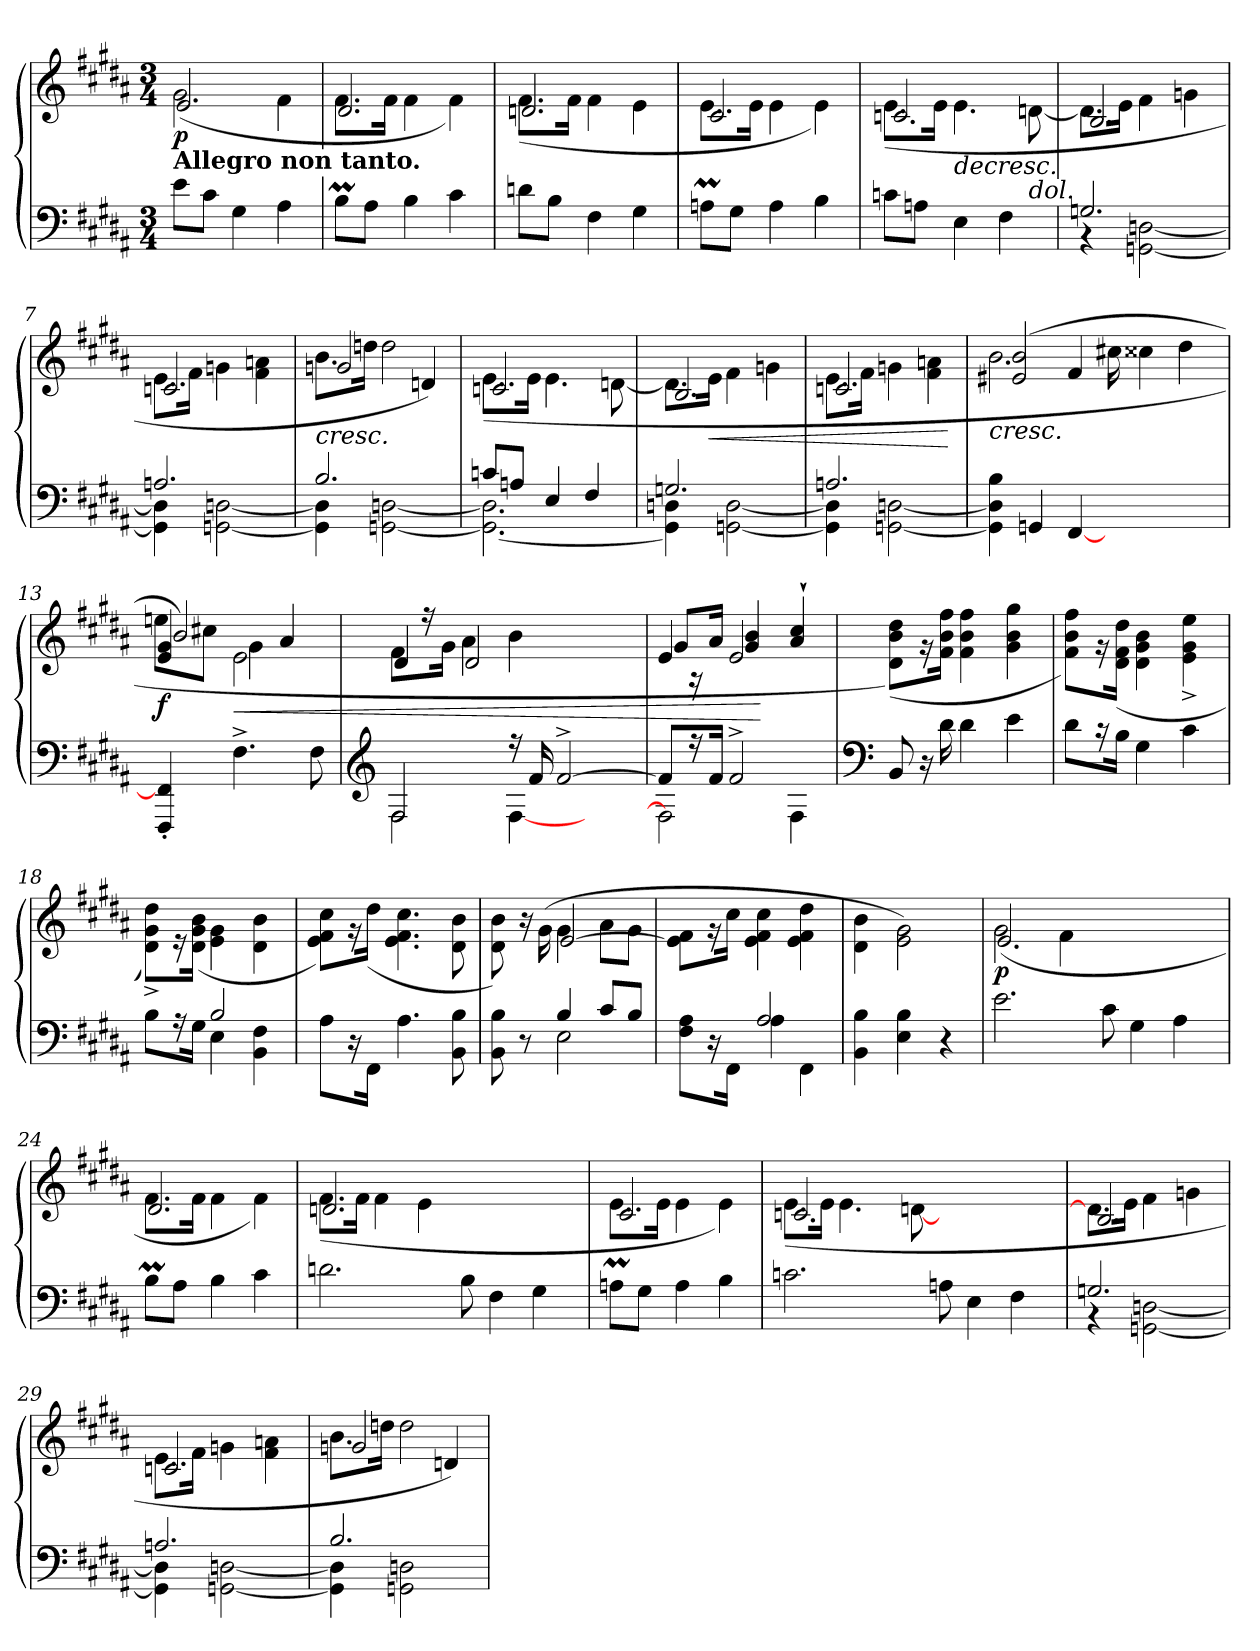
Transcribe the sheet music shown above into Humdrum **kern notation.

**kern	**kern	**dynam
*part1	*part1	*part1
*staff2	*staff1	*staff1/2
*clefF4	*clefG2	*
*k[f#c#g#d#a#]	*k[f#c#g#d#a#]	*
*B:	*B:	*
*M3/4	*M3/4	*
*MM132	*MM132	*
=1	=1	=1
*	*^	*
*	*	*^	*
!	!LO:TX:b:B:t=Allegro non tanto.	!	!	!
!	!	!	!	!LO:DY:b
8e\L	2.ryy	(>2g#\	2.e/	p
8c#\J	.	.	.	.
4G#\	.	.	.	.
4A#\	.	4f#\	.	.
=2	=2	=2	=2	=2
8BM\L	2.ryy	8.f#\L	2.d#/	.
8A#\J	.	.	.	.
.	.	16f#\Jk	.	.
4B\	.	4f#\	.	.
4c#\	.	4f#\)	.	.
=3	=3	=3	=3	=3
8dn\L	2.ryy	(>8.f#\L	2.dn/	.
8B\J	.	.	.	.
.	.	16f#\Jk	.	.
4F#\	.	4f#\	.	.
4G#\	.	4e\	.	.
=4	=4	=4	=4	=4
8AnM\L	2.ryy	8.e\L	2.c#/	.
8G#\J	.	.	.	.
.	.	16e\Jk	.	.
4A\	.	4e\	.	.
4B\	.	4e\)	.	.
=5	=5	=5	=5	=5
8cn\L	4ryy	(>8.e\L	2.cn/	.
8An\J	.	.	.	.
.	.	16e\Jk	.	.
!	!	!	!	!LO:HP:b
4E\	4ryy	4.e\	.	>
4F#\	4ryy	.	.	.
!	!	!LO:TX:b:i:t=dol.	!	!
.	.	[8dn\	.	.
=6	=6	=6	=6	=6
*^	*	*	*	*
2.Gn/	4r	2.ryy	8.d\L]	2.B/	.
.	.	.	16e\Jk	.	.
.	[2GGn\ [2Dn\	.	4f#\	.	.
.	.	.	4gn\	.	.
=7	=7	=7	=7	=7	=7
2.An/	4GG\] 4D\]	2.ryy	8.e\L	2.cn/	.
.	.	.	16f#\Jk	.	.
.	[2GGn\ [2Dn\	.	4gn\	.	.
.	.	.	4f#\ 4an\	.	.
!!LO:LB:g=z	!!	!!
=8	=8	=8	=8	=8	=8
!	!	!	!	!	!LO:HP:b
2.B/	4GG\] 4D\]	2.ryy	8.b\L	2gn/	<
.	.	.	16ddn\Jk	.	.
.	[2GGn\ [2Dn\	.	2dd\	.	.
.	.	.	.	4dn/)	.
=9	=9	=9	=9	=9	=9
8cn/L	2.GG\_ 2.D\]	2.ryy	(>8.e\L	2.cn/	.
8An/J	.	.	.	.	.
.	.	.	16e\Jk	.	.
4E/	.	.	4.e\	.	.
4F#/	.	.	.	.	.
.	.	.	[8dn\	.	.
=10	=10	=10	=10	=10	=10
2.Gn/	4GG\] 4Dn\	8ryy	8.d\L]	2.B/	.
.	.	16ryy	.	.	.
!	!	!	!	!	!LO:HP:b
.	.	16ryy	16e\Jk	.	<
.	[2GGn\ [2D\	4ryy	4f#\	.	.
.	.	4ryy	4gn\	.	.
=11	=11	=11	=11	=11	=11
2.An/	4GG\] 4D\]	2.ryy	8.e\L	2.cn/	.
.	.	.	16f#\Jk	.	.
.	[2GGn\ [2Dn\	.	4gn\	.	.
.	.	.	4f#\ 4an\	.	.
*v	*v	*	*	*	*
*	*v	*v	*v	*
.	.	[
=12	=12	=12
*	*^	*
*	*	*^	*
!	!LO:TX:b:i:t=cresc.	!	!	!
4GG\] 4D\] 4B\	2.ryy	2.b\	(>2e#X/ 2b/	.
4GGn/	.	.	.	.
[4FF#/	.	.	4f#/	.
2ryy	2ryy	16cc#X\	2ryy	.
.	.	4cc##X\	.	.
.	.	4dd#\	.	.
16ryy	16ryy	.	16ryy	.
!!LO:LB:g=z	!!	!!
=13	=13	=13	=13	=13
!	!	!	!	!LO:DY:b
4FFF#/' 4FF#/]'	4e/ 4g#/	8een\L	2b/)	f
.	.	8cc#X\J	.	.
!	!	!	!	!LO:HP:b
4.F#^\	2e\	4g#\	.	<
.	.	4ryy	4a#/	.
8F#\	.	.	.	.
=14	=14	=14	=14	=14
*clefG2	*	*	*	*
*^	*	*	*	*
2F#/	2F#\	2.ryy	8f#\L	4d#/	.
.	.	.	16r	.	.
.	.	.	16g#\Jk	.	.
.	.	.	4a#\	2d#/	.
16r	[4F#\	.	4b\	.	.
16f#/	.	.	.	.	.
[2f#^/	.	.	.	.	.
.	4.ryy	4.ryy	4.ryy	4.ryy	.
=15	=15	=15	=15	=15	=15
8f#/L]	2F#\]	4e/	4ryy	8g#/L	.
16r	.	.	.	16r	.
16f#/Jk	.	.	.	16a#/Jk	.
2f#^/	.	2e/	8ryy	4g#/ 4b/	.
.	.	.	8ryy	.	[
.	4F#\	.	4ryy	4a#/` 4cc#/`	.
*v	*v	*	*	*	*
*	*v	*v	*v	*
=16	=16	=16
*clefF4	*	*
*	*^	*
8BB/	2.ryy	(>8d#\ 8b\ 8dd#\L)	.
16r	.	16r	.
16d#\	.	16f#\ 16b\ 16ff#\Jk	.
4d#\	.	4f#\ 4b\ 4ff#\	.
4e\	.	4g#\ 4b\ 4gg#\	.
=17	=17	=17	=17
8d#\L	2.ryy	8f#\ 8b\ 8ff#\L)	.
16r	.	16r	.
16B\Jk	.	(>16d#\ 16f#\ 16dd#\Jk	.
4G#\	.	4d#\ 4g#\ 4b\	.
4c#\	.	4e\^ 4g#\^ 4ee\^	.
=18	=18	=18	=18
*^	*	*	*
4ryy	8B\L	2.ryy	8d#\^ 8g#\^ 8dd#\^L)	.
.	16r	.	16r	.
.	16G#\Jk	.	(>16d#\ 16g#\ 16b\Jk	.
2B/	4E\	.	4e\ 4g#\	.
.	4BB\ 4F#\	.	4d#\ 4b\	.
*v	*v	*	*	*
=19	=19	=19	=19
8A#\L	2.ryy	8e\ 8f#\ 8cc#\L)	.
16r	.	16r	.
16FF#\Jk	.	(>16dd#\Jk	.
4.A#\	.	4.e\ 4.f#\ 4.cc#\	.
8BB\ 8B\	.	8d#\ 8b\	.
!!LO:LB:g=z
=20	=20	=20	=20
*^	*	*^	*
4ryy	8BB\ 8B\	8ryy	8d#\ 8b\)	4ryy	.
.	8r	16ryy	16r	.	.
.	.	16ryy	(>16g#\	.	.
4B/	2E\	4ryy	4g#\	[2e/	.
8c#/L	.	4ryy	8a#\L	.	.
8B/J	.	.	8g#\J	.	.
*	*	*	*v	*v	*
=21	=21	=21	=21	=21
4ryy	8F#\ 8A#\L	2.ryy	8e\] 8f#\L	.
.	16r	.	16r	.
.	16FF#\Jk	.	16cc#\Jk	.
2A#/	4A#\	.	4e\ 4f#\ 4cc#\	.
.	4FF#\	.	4e\ 4f#\ 4dd#\	.
*v	*v	*	*	*
=22	=22	=22	=22
4BB\ 4B\	2.ryy	4d#\ 4b\	.
4E\ 4B\	.	2e\ 2g#\)	.
4r	.	.	.
*	*v	*v	*
.	.	]
=23	=23	=23
*	*^	*
*	*	*^	*
!	!	!	!	!LO:DY:b
2.e\	2.ryy	(>2g#\	2.e/	p
.	.	4f#\	.	.
8c#\	2ryy	2ryy	2ryy	.
4G#\	.	.	.	.
4A#\	.	.	.	.
.	8ryy	8ryy	8ryy	.
=24	=24	=24	=24	=24
8BM\L	2.ryy	8.f#\L	2.d#/	.
8A#\J	.	.	.	.
.	.	16f#\Jk	.	.
4B\	.	4f#\	.	.
4c#\	.	4f#\)	.	.
=25	=25	=25	=25	=25
2.dn\	2.ryy	(>8.f#\L	2.dn/	.
.	.	16f#\Jk	.	.
.	.	4f#\	.	.
.	.	4e\	.	.
8B\	2ryy	2ryy	2ryy	.
4F#\	.	.	.	.
4G#\	.	.	.	.
.	8ryy	8ryy	8ryy	.
=26	=26	=26	=26	=26
8AnM\L	2.ryy	8.e\L	2.c#/	.
8G#\J	.	.	.	.
.	.	16e\Jk	.	.
4A\	.	4e\	.	.
4B\	.	4e\)	.	.
!!LO:PB:g=z	!!	!!
=27	=27	=27	=27	=27
2.cn\	4ryy	(>8.e\L	2.cn/	.
.	.	16e\Jk	.	.
.	4ryy	4.e\	.	.
.	4ryy	.	.	.
.	.	[8dn\	.	[
8An\	2ryy	2ryy	2ryy	.
4E\	.	.	.	.
4F#\	.	.	.	.
.	8ryy	8ryy	8ryy	.
=28	=28	=28	=28	=28
*^	*	*	*	*
2.Gn/	4r	2.ryy	8.d\L]	2.B/	.
.	.	.	16e\Jk	.	.
.	[2GGn\ [2Dn\	.	4f#\	.	.
.	.	.	4gn\	.	.
=29	=29	=29	=29	=29	=29
2.An/	4GG\] 4D\]	2.ryy	8.e\L	2.cn/	.
.	.	.	16f#\Jk	.	.
.	[2GGn\ [2Dn\	.	4gn\	.	.
.	.	.	4f#\ 4an\	.	.
=30	=30	=30	=30	=30	=30
2.B/	4GG\] 4D\]	2.ryy	8.b\L	2gn/	.
.	.	.	16ddn\Jk	.	.
.	2GGn\ 2Dn\	.	2dd\	.	.
.	.	.	.	4dn/)	.
*v	*v	*	*	*	*
*	*v	*v	*v	*
=	=	=
*-	*-	*-
